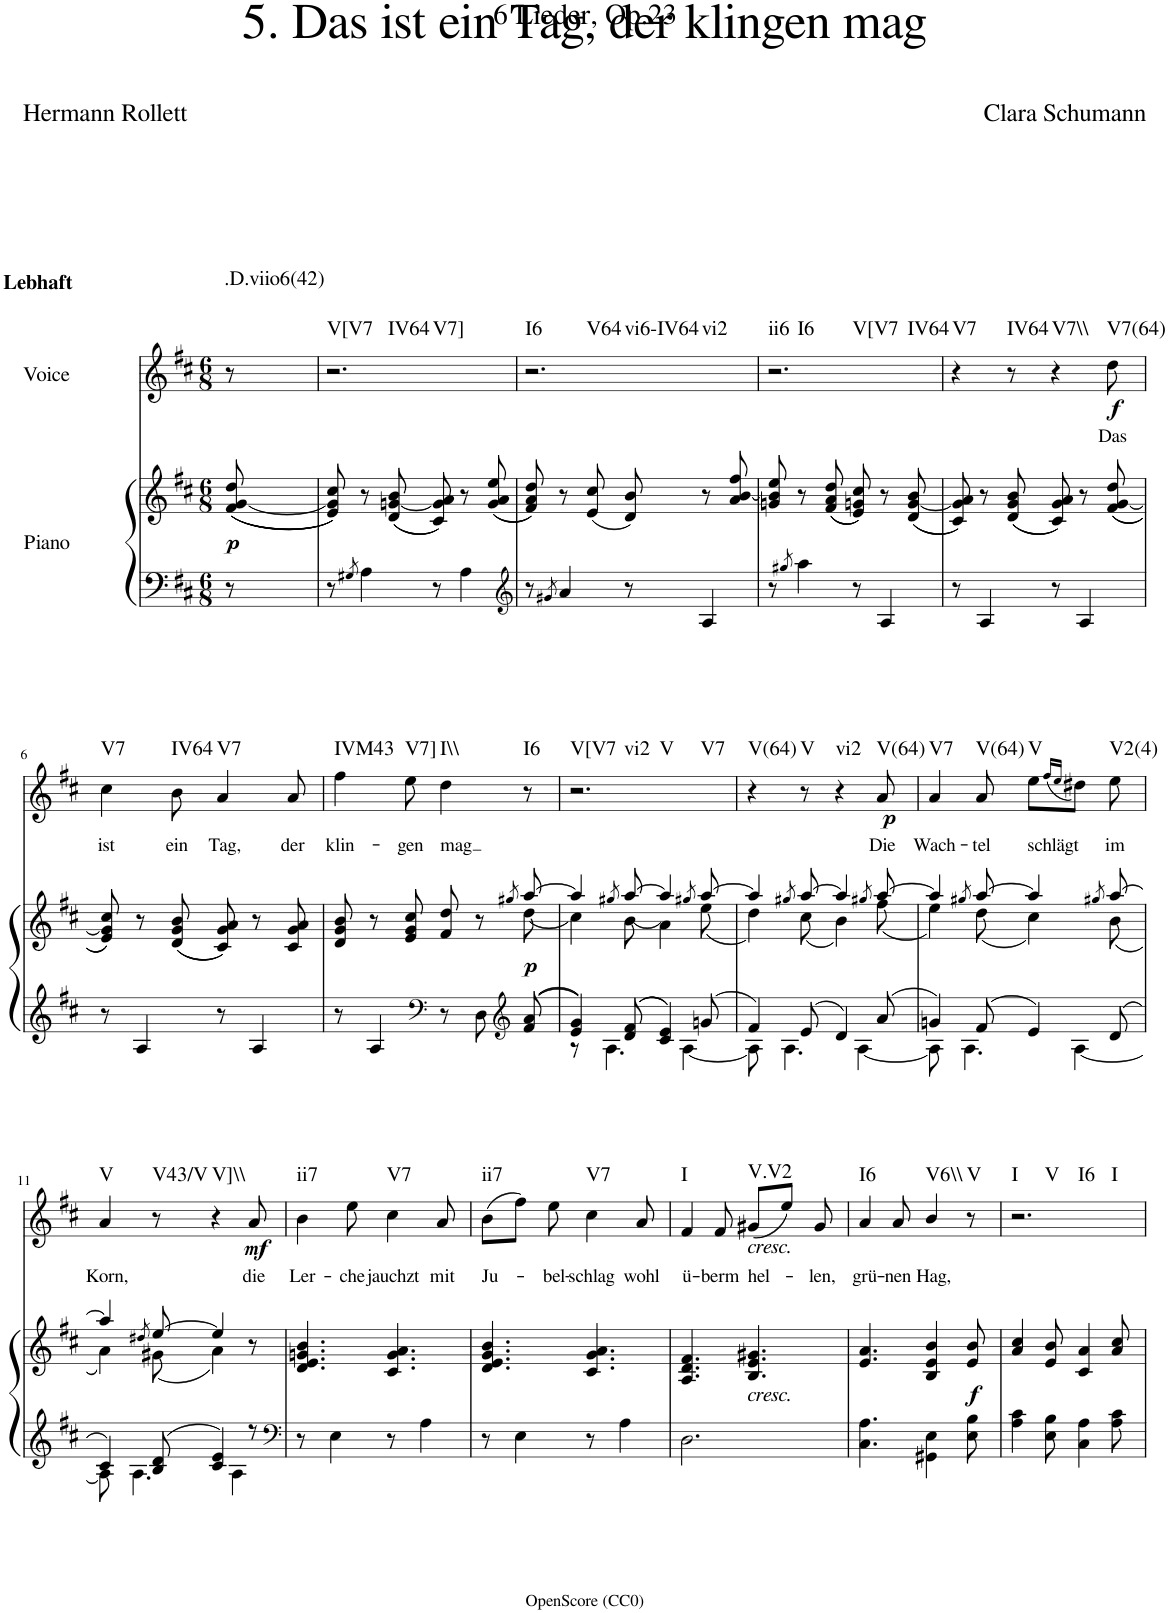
**kern	**kern	**dynam	**kern	**text	**dynam	**harte
*part2	*part2	*part2	*part1	*part1	*part1	*part1
*staff3	*staff2	*staff2/3	*staff1	*staff1	*staff1	*
*I"Piano	*	*	*I"Voice	*	*	*
*I'Pno	*	*	*	*	*	*
*clefF4	*clefG2	*	*clefG2	*	*	*
*k[f#c#]	*k[f#c#]	*	*k[f#c#]	*	*	*
*M6/8	*M6/8	*	*M6/8	*	*	*
=1	=1	=1	=1	=1	=1	=1
!	!	!	!LO:TX:a:B:t=Lebhaft	!	!	!
!	!	!LO:DY:b	!	!	!	!LO:H:kt=.D.viio6(42)
8r	(((8f#/ [8g/ 8dd/	p	8r	.	.	N
=2	=2	=2	=2	=2	=2	=2
!	!	!	!	!	!	!LO:H:n=1:kt=V[V7
!	!	!	!	!	!	!LO:H:n=2:kt=IV64
!	!	!	!	!	!	!LO:H:n=3:kt=V7]
8r	8e/ 8g/] 8cc#/)))	.	2.r	.	.	N N N
8qG#X/	.	.	.	.	.	.
4A\	8r	.	.	.	.	.
.	((8d/ [8gn/ 8b/	.	.	.	.	.
8r	8c#/ 8g/] 8a/))	.	.	.	.	.
4A\	8r	.	.	.	.	.
.	((8g/ 8a/ 8ee/	.	.	.	.	.
=3	=3	=3	=3	=3	=3	=3
*clefG2	*	*	*	*	*	*
!	!	!	!	!	!	!LO:H:n=1:kt=I6
!	!	!	!	!	!	!LO:H:n=2:kt=V64
!	!	!	!	!	!	!LO:H:n=3:kt=vi6-IV64
!	!	!	!	!	!	!LO:H:n=4:kt=vi2
8r	8f#/ 8a/ 8dd/))	.	2.r	.	.	N N N N
8qg#X/	.	.	.	.	.	.
4a/	8r	.	.	.	.	.
.	(8e/ 8cc#/	.	.	.	.	.
8r	8d/ 8b/)	.	.	.	.	.
4A/	8r	.	.	.	.	.
.	8a/ [8b/ 8ff#/	.	.	.	.	.
=4	=4	=4	=4	=4	=4	=4
!	!	!	!	!	!	!LO:H:n=1:kt=ii6
!	!	!	!	!	!	!LO:H:n=2:kt=I6
!	!	!	!	!	!	!LO:H:n=3:kt=V[V7
!	!	!	!	!	!	!LO:H:n=4:kt=IV64
8r	8gn/ 8b/] 8ee/	.	2.r	.	.	N N N N
8qgg#X/	.	.	.	.	.	.
4aa\	8r	.	.	.	.	.
.	((8f#/ 8a/ 8dd/	.	.	.	.	.
8r	8e/ 8gn/ 8cc#/))	.	.	.	.	.
4A/	8r	.	.	.	.	.
.	((8d/ [8g/ 8b/	.	.	.	.	.
=5	=5	=5	=5	=5	=5	=5
!	!	!	!	!	!	!LO:H:kt=V7
8r	8c#/ 8g/] 8a/))	.	4r	.	.	N
4A/	8r	.	.	.	.	.
!	!	!	!	!	!	!LO:H:kt=IV64
.	((8d/ 8g/ 8b/	.	8r	.	.	N
!	!	!	!	!	!	!LO:H:kt=V7\\
8r	8c#/ 8g/ 8a/))	.	4r	.	.	N
4A/	8r	.	.	.	.	.
!	!	!	!	!LO:LY:b	!LO:DY:b	!LO:H:kt=V7(64)
.	((8f#/ [8g/ 8dd/	.	8dd\	Das	f	N
!!LO:LB:g=z
=6	=6	=6	=6	=6	=6	=6
!	!	!	!	!LO:LY:b	!	!LO:H:kt=V7
8r	8e/ 8g/] 8cc#/))	.	4cc#\	ist	.	N
4A/	8r	.	.	.	.	.
!	!	!	!	!LO:LY:b	!	!LO:H:kt=IV64
.	((8d/ 8g/ 8b/	.	8b\	ein	.	N
!	!	!	!	!LO:LY:b	!	!LO:H:kt=V7
8r	8c#/ 8g/ 8a/))	.	4a/	Tag,	.	N
4A/	8r	.	.	.	.	.
!	!	!	!	!LO:LY:b	!	!
.	8c#/ 8g/ 8a/	.	8a/	der	.	.
=7	=7	=7	=7	=7	=7	=7
*	*^	*	*	*	*	*
!	!	!	!	!	!LO:LY:b	!	!LO:H:kt=IVM43
8r	8d/ 8g/ 8b/	8ryy	.	4ff#\	klin-	.	N
*	*v	*v	*	*	*	*	*
4A/	8r	.	.	.	.	.
!	!	!	!	!LO:LY:b	!	!LO:H:kt=V7]
.	8e/ 8g/ 8cc#/	.	8ee\	-gen	.	N
*clefF4	*	*	*	*	*	*
!	!	!	!	!LO:LY:b	!	!LO:H:kt=I\\
8r	8f#/ 8dd/	.	4dd\	mag	.	N
8D\L	8r	.	.	.	.	.
*clefG2	*	*	*	*	*	*
.	8qgg#X/	.	.	.	.	.
*	*^	*	*	*	*	*
!	!	!	!LO:DY:b	!	!	!	!LO:H:kt=I6
8f#\ 8a\J	[8aa/	(8dd\	p	8r	.	.	N
=8	=8	=8	=8	=8	=8	=8	=8
*^	*	*	*	*	*	*	*
!	!	!	!	!	!	!	!	!LO:H:n=1:kt=V[V7
!	!	!	!	!	!	!	!	!LO:H:n=2:kt=vi2
!	!	!	!	!	!	!	!	!LO:H:n=3:kt=V
!	!	!	!	!	!	!	!	!LO:H:n=4:kt=V7
4e/ 4g/	8r	4aa/]	4cc#\)	.	2.r	.	.	N N N N
.	4.A\	.	.	.	.	.	.	.
.	.	8qgg#X/	.	.	.	.	.	.
8d/ 8f#/	.	[8aa/	(8b\	.	.	.	.	.
4c#/ 4e/	.	4aa/]	4a\)	.	.	.	.	.
.	[4A\	.	.	.	.	.	.	.
.	.	8qgg#X/	.	.	.	.	.	.
8gn/	.	[8aa/	(8ee\	.	.	.	.	.
=9	=9	=9	=9	=9	=9	=9	=9	=9
!	!	!	!	!	!	!	!	!LO:H:kt=V(64)
4f#/	8A\]	4aa/]	4dd\)	.	4r	.	.	N
.	4.A\	.	.	.	.	.	.	.
.	.	8qgg#X/	.	.	.	.	.	.
!	!	!	!	!	!	!	!	!LO:H:kt=V
8e/	.	[8aa/	(8cc#\	.	8r	.	.	N
!	!	!	!	!	!	!	!	!LO:H:kt=vi2
4d/	.	4aa/]	4b\)	.	4r	.	.	N
.	[4A\	.	.	.	.	.	.	.
.	.	8qgg#X/	.	.	.	.	.	.
!	!	!	!	!	!	!LO:LY:b	!LO:DY:b	!LO:H:kt=V(64)
8a/	.	[8aa/	(8ff#\	.	8a/	Die	p	N
=10	=10	=10	=10	=10	=10	=10	=10	=10
!	!	!	!	!	!	!LO:LY:b	!	!LO:H:kt=V7
4gn/	8A\]	4aa/]	4ee\)	.	4a/	Wach-	.	N
.	4.A\	.	.	.	.	.	.	.
.	.	8qgg#X/	.	.	.	.	.	.
!	!	!	!	!	!	!LO:LY:b	!	!LO:H:kt=V(64)
8f#/	.	[8aa/	(8dd\	.	8a/	-tel	.	N
!	!	!	!	!	!	!LO:LY:b	!	!LO:H:kt=V
4e/	.	4aa/]	4cc#\)	.	8ee\L	schlägt	.	N
.	.	.	.	.	(16qff#/LL	.	.	.
.	.	.	.	.	16qee/JJ	.	.	.
.	[4A\	.	.	.	8dd#X\J)	.	.	.
.	.	8qgg#X/	.	.	.	.	.	.
!	!	!	!	!	!	!LO:LY:b	!	!LO:H:kt=V2(4)
8d/	.	[8aa/	(8b\	.	8ee\	im	.	N
!!LO:LB:g=z
=11	=11	=11	=11	=11	=11	=11	=11	=11
!	!	!	!	!	!	!LO:LY:b	!	!LO:H:kt=V
4c#/	8A\]	4aa/]	4a\)	.	4a/	Korn,	.	N
.	4.A\	.	.	.	.	.	.	.
.	.	8qdd#X/	.	.	.	.	.	.
!	!	!	!	!	!	!	!	!LO:H:kt=V43/V
8B/ 8d/	.	[8ee/	(8g#X\	.	8r	.	.	N
!	!	!	!	!	!	!	!	!LO:H:kt=V]\\
4c#/ 4e/	.	4ee/]	4a\)	.	4r	.	.	N
.	4A\	.	.	.	.	.	.	.
!	!	!	!	!	!	!LO:LY:b	!LO:DY:b	!
8r	.	8r	8ryy	.	8a/	die	mf	.
*v	*v	*	*	*	*	*	*	*
*	*v	*v	*	*	*	*	*
=12	=12	=12	=12	=12	=12	=12
*clefF4	*	*	*	*	*	*
*	*^	*	*	*	*	*
!	!	!	!	!	!LO:LY:b	!	!LO:H:kt=ii7
*	*v	*v	*	*	*	*	*
8r	4.d/ 4.e/ 4.gn/ 4.b/	.	4b\	Ler-	.	N
4E\	.	.	.	.	.	.
!	!	!	!	!LO:LY:b	!	!
.	.	.	8ee\	-che	.	.
!	!	!	!	!LO:LY:b	!	!LO:H:kt=V7
8r	4.c#/ 4.g/ 4.a/	.	4cc#\	jauchzt	.	N
4A\	.	.	.	.	.	.
!	!	!	!	!LO:LY:b	!	!
.	.	.	8a/	mit	.	.
=13	=13	=13	=13	=13	=13	=13
!	!	!	!	!LO:LY:b	!	!LO:H:kt=ii7
8r	4.d/ 4.e/ 4.g/ 4.b/	.	(8b\L	Ju-	.	N
4E\	.	.	8ff#\J)	.	.	.
!	!	!	!	!LO:LY:b	!	!
.	.	.	8ee\	-bel-	.	.
!	!	!	!	!LO:LY:b	!	!LO:H:kt=V7
8r	4.c#/ 4.g/ 4.a/	.	4cc#\	-schlag	.	N
4A\	.	.	.	.	.	.
!	!	!	!	!LO:LY:b	!	!
.	.	.	8a/	wohl	.	.
=14	=14	=14	=14	=14	=14	=14
!	!	!	!	!LO:LY:b	!	!LO:H:kt=I
2.D\	4.A/ 4.d/ 4.f#/	.	4f#/	ü-	.	N
!	!	!	!	!LO:LY:b	!	!
.	.	.	8f#/	-berm	.	.
!	!	!	!LO:TX:b:i:t=cresc.	!	!	!
!	!LO:TX:b:i:t=cresc.	!	!	!	!	!
!	!	!	!	!LO:LY:b	!	!LO:H:kt=V.V2
.	4.B/ 4.e/ 4.g#X/	.	(8g#X/L	hel-	.	N
.	.	.	8ee/J)	.	.	.
!	!	!	!	!LO:LY:b	!	!
.	.	.	8g#/	-len,	.	.
=15	=15	=15	=15	=15	=15	=15
!	!	!	!	!LO:LY:b	!	!LO:H:kt=I6
4.C#\ 4.A\	4.e/ 4.a/	.	4a/	grü-	.	N
!	!	!	!	!LO:LY:b	!	!
.	.	.	8a/	-nen	.	.
!	!	!	!	!LO:LY:b	!	!LO:H:kt=V6\\
4GG#X\ 4E\	4B/ 4e/ 4b/	.	4b/	Hag,	.	N
!	!	!LO:DY:b	!	!	!	!LO:H:kt=V
8E\ 8B\	8e/ 8b/	f	8r	.	.	N
=16	=16	=16	=16	=16	=16	=16
!	!	!	!	!	!	!LO:H:n=1:kt=I
!	!	!	!	!	!	!LO:H:n=2:kt=V
!	!	!	!	!	!	!LO:H:n=3:kt=I6
!	!	!	!	!	!	!LO:H:n=4:kt=I
4A\ 4c#\	4a/ 4cc#/	.	2.r	.	.	N N N N
8E\ 8B\	8e/ 8b/	.	.	.	.	.
4C#\ 4A\	4c#/ 4a/	.	.	.	.	.
8A\ 8c#\	8a/ 8cc#/	.	.	.	.	.
=	=	=	=	=	=	=
*-	*-	*-	*-	*-	*-	*-
